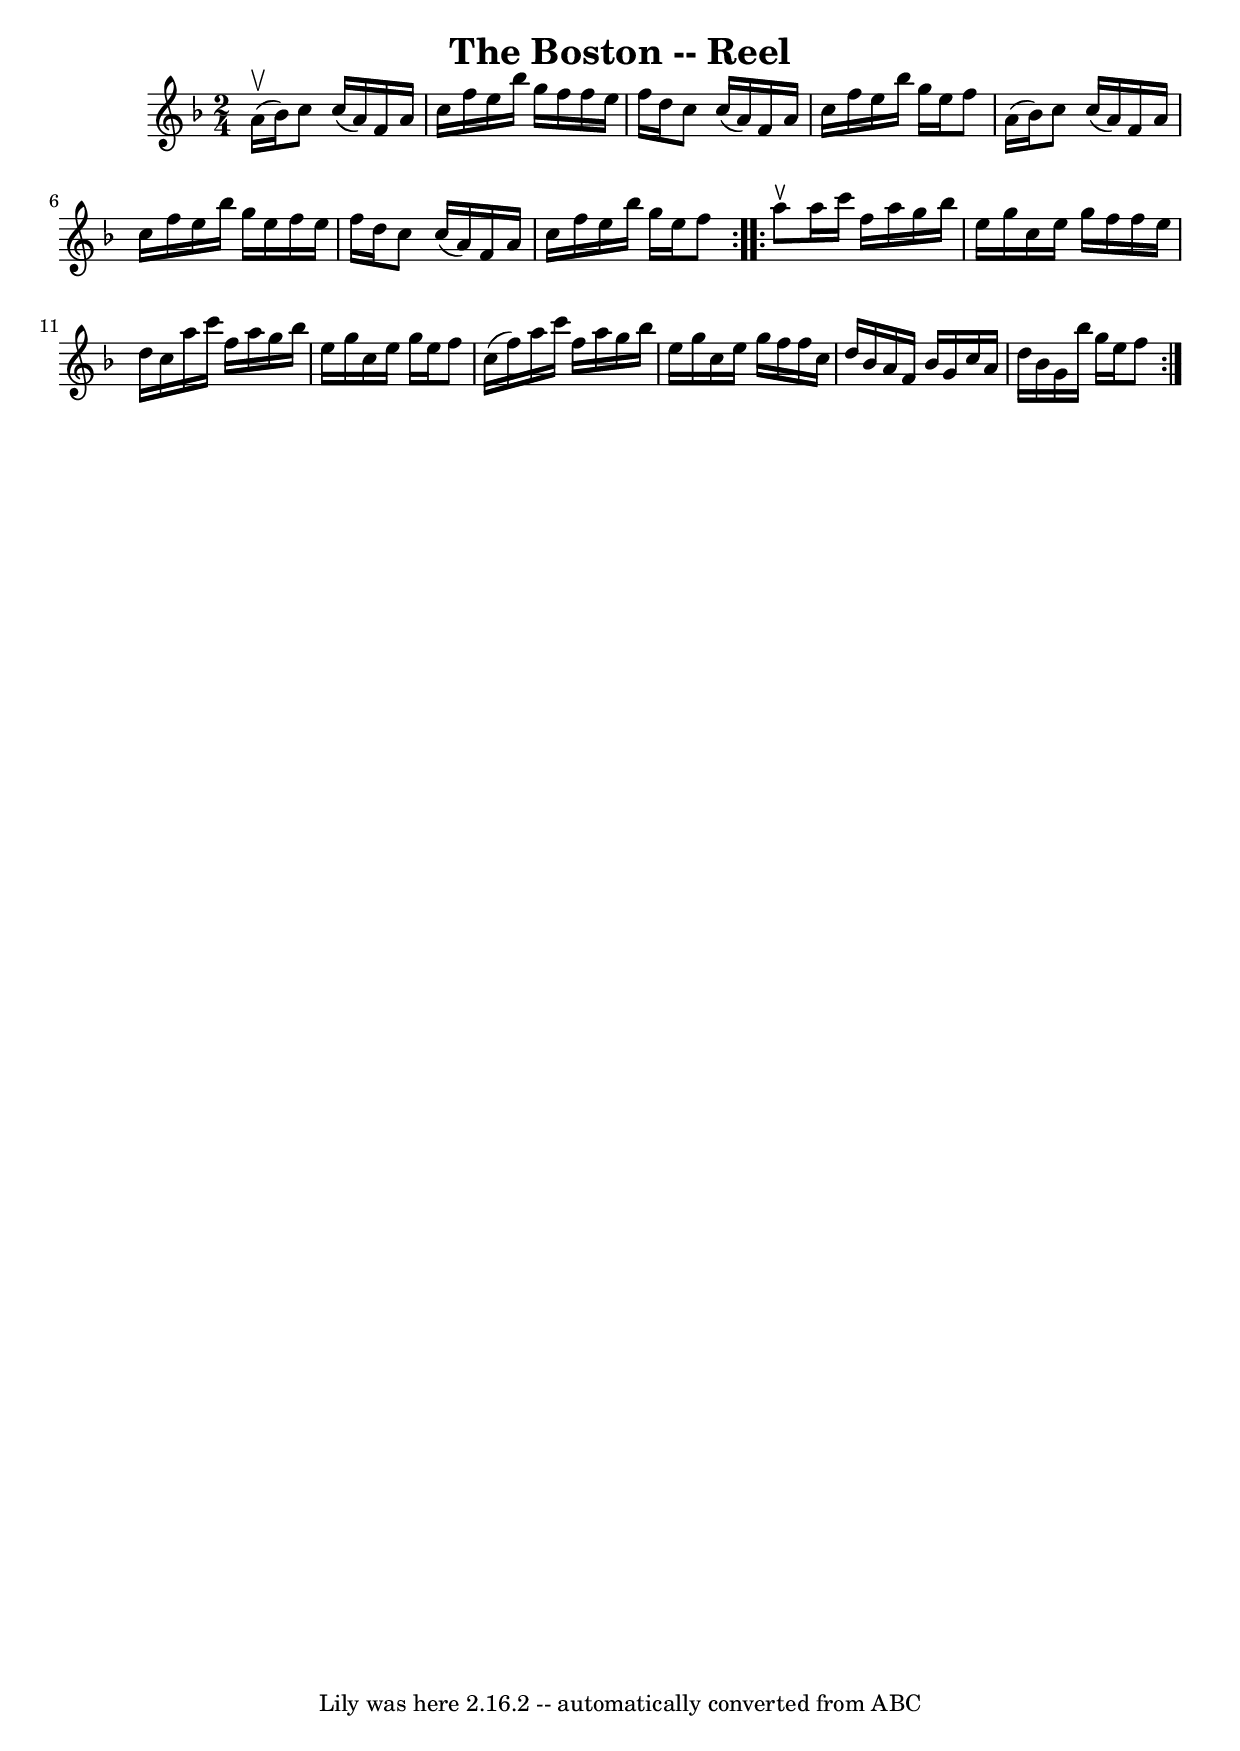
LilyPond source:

\version "2.7.40"
\include "Mammoth.ily"
\header {
	book = "Ryan's Mammoth Collection"
	crossRefNumber = "1"
	footnotes = ""
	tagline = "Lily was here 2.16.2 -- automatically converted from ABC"
	title = "The Boston -- Reel"
}
voicedefault =  {
\set Score.defaultBarType = "empty"

\repeat volta 2 {
\time 2/4 \key f \major a'16^\upbow(bes'16) |
 c''8 c''16 (
 a'16) f'16 a'16 c''16 f''16  |
 e''16 bes''16    
g''16 f''16 f''16 e''16 f''16 d''16  |
 c''8 c''16 (
 a'16) f'16 a'16 c''16 f''16  |
 e''16 bes''16    
g''16 e''16 f''8 a'16 (bes'16) |
 c''8 c''16 (
a'16) f'16 a'16 c''16 f''16  |
 e''16 bes''16 g''16 
 e''16 f''16 e''16 f''16 d''16  |
 c''8 c''16 (a'16 
) f'16 a'16 c''16 f''16  |
 e''16 bes''16 g''16    
e''16 f''8  } \repeat volta 2 { a''8^\ltoe |
 a''16 c'''16   
 f''16 a''16 g''16 bes''16 e''16 g''16  |
 c''16    
e''16 g''16 f''16 f''16 e''16 d''16 c''16  |
 a''16   
 c'''16 f''16 a''16 g''16 bes''16 e''16 g''16  |
   
c''16 e''16 g''16 e''16 f''8 c''16 (f''16) |
     
a''16 c'''16 f''16 a''16 g''16 bes''16 e''16 g''16  
|
 c''16 e''16 g''16 f''16 f''16 c''16 d''16    
bes'16  |
 a'16 f'16 bes'16 g'16 c''16 a'16 d''16    
bes'16  |
 g'16 bes''16 g''16 e''16 f''8  }   
}

\score{
    <<

	\context Staff="default"
	{
	    \voicedefault 
	}

    >>
	\layout {
	}
	\midi {}
}
